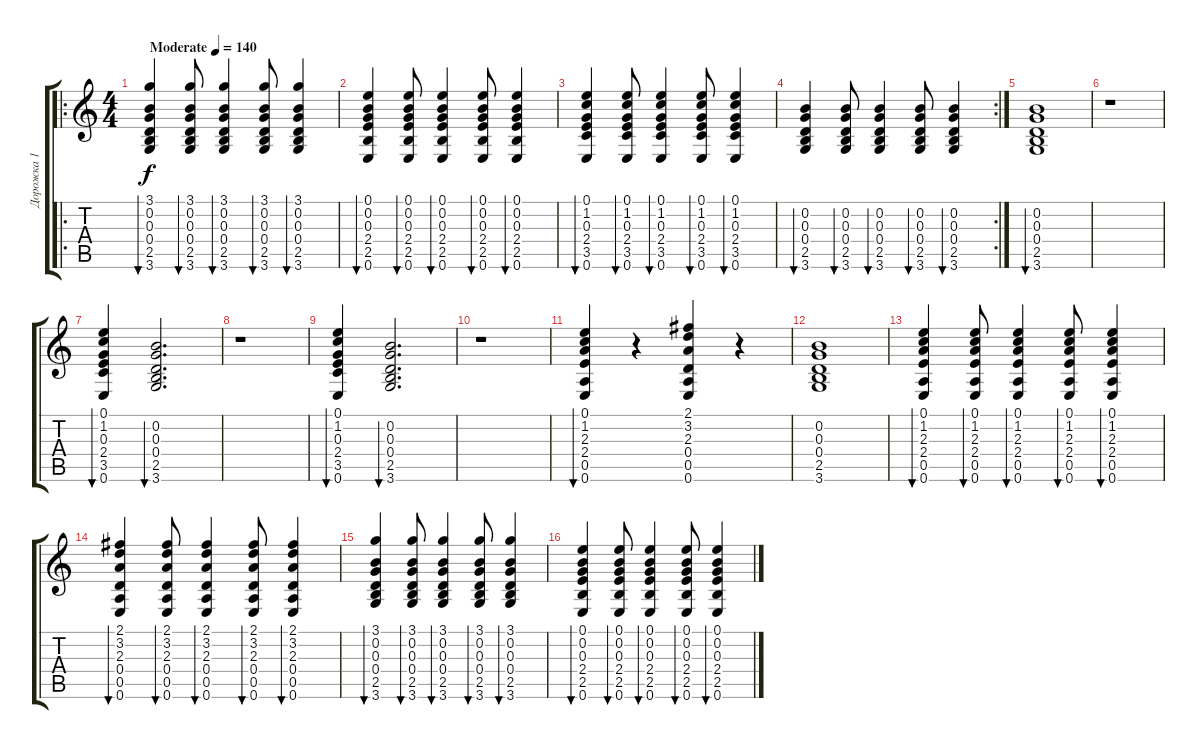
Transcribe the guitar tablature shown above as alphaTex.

\track ("Дорожка 1" "Дорожка 1") {instrument acousticguitarsteel}
\staff {score tabs}
\tuning (E4 B3 G3 D3 A2 E2) {hide}
\ro
\ts (4 4)
\tempo (140 "Moderate")
\clef g2
\ks c
(3.1 0.2 0.3 0.4 2.5 3.6).4{bu 60 dy f instrument acousticguitarsteel} (3.1 0.2 0.3 0.4 2.5 3.6).8{bu 120} (3.1 0.2 0.3 0.4 2.5 3.6).4{bu 120} (3.1 0.2 0.3 0.4 2.5 3.6).8{bu 120} (3.1 0.2 0.3 0.4 2.5 3.6).4{bu 120} |
(0.1 0.2 0.3 2.4 2.5 0.6).4{bu 120} (0.1 0.2 0.3 2.4 2.5 0.6).8{bu 120} (0.1 0.2 0.3 2.4 2.5 0.6).4{bu 120} (0.1 0.2 0.3 2.4 2.5 0.6).8{bu 120} (0.1 0.2 0.3 2.4 2.5 0.6).4{bu 120} |
(0.1 1.2 0.3 2.4 3.5 0.6).4{bu 120} (0.1 1.2 0.3 2.4 3.5 0.6).8{bu 120} (0.1 1.2 0.3 2.4 3.5 0.6).4{bu 120} (0.1 1.2 0.3 2.4 3.5 0.6).8{bu 120} (0.1 1.2 0.3 2.4 3.5 0.6).4{bu 120} |
\rc 2
(0.2 0.3 0.4 2.5 3.6).4{bu 120} (0.2 0.3 0.4 2.5 3.6).8{bu 120} (0.2 0.3 0.4 2.5 3.6).4{bu 120} (0.2 0.3 0.4 2.5 3.6).8{bu 120} (0.2 0.3 0.4 2.5 3.6).4{bu 120} |
(0.2 0.3 0.4 2.5 3.6).1{bu 120} |
r.1 |
(0.1 1.2 0.3 2.4 3.5 0.6).4{bu 120} (0.2 0.3 0.4 2.5 3.6).2{d bu 120} |
r.1 |
(0.1 1.2 0.3 2.4 3.5 0.6).4{bu 120} (0.2 0.3 0.4 2.5 3.6).2{d bu 120} |
r.1 |
(0.1 1.2 2.3 2.4 0.5 0.6).4{bu 120} r.4 (2.1 3.2 2.3 0.4 0.5 0.6).4 r.4 |
(0.2 0.3 0.4 2.5 3.6).1 |
(0.1 1.2 2.3 2.4 0.5 0.6).4{bu 120} (0.1 1.2 2.3 2.4 0.5 0.6).8{bu 120} (0.1 1.2 2.3 2.4 0.5 0.6).4{bu 120} (0.1 1.2 2.3 2.4 0.5 0.6).8{bu 120} (0.1 1.2 2.3 2.4 0.5 0.6).4{bu 120} |
(2.1 3.2 2.3 0.4 0.5 0.6).4{bu 120} (2.1 3.2 2.3 0.4 0.5 0.6).8{bu 120} (2.1 3.2 2.3 0.4 0.5 0.6).4{bu 120} (2.1 3.2 2.3 0.4 0.5 0.6).8{bu 120} (2.1 3.2 2.3 0.4 0.5 0.6).4{bu 120} |
(3.1 0.2 0.3 0.4 2.5 3.6).4{bu 120} (3.1 0.2 0.3 0.4 2.5 3.6).8{bu 120} (3.1 0.2 0.3 0.4 2.5 3.6).4{bu 120} (3.1 0.2 0.3 0.4 2.5 3.6).8{bu 120} (3.1 0.2 0.3 0.4 2.5 3.6).4{bu 120} |
(0.1 0.2 0.3 2.4 2.5 0.6).4{bu 120} (0.1 0.2 0.3 2.4 2.5 0.6).8{bu 120} (0.1 0.2 0.3 2.4 2.5 0.6).4{bu 120} (0.1 0.2 0.3 2.4 2.5 0.6).8{bu 120} (0.1 0.2 0.3 2.4 2.5 0.6).4{bu 120}
